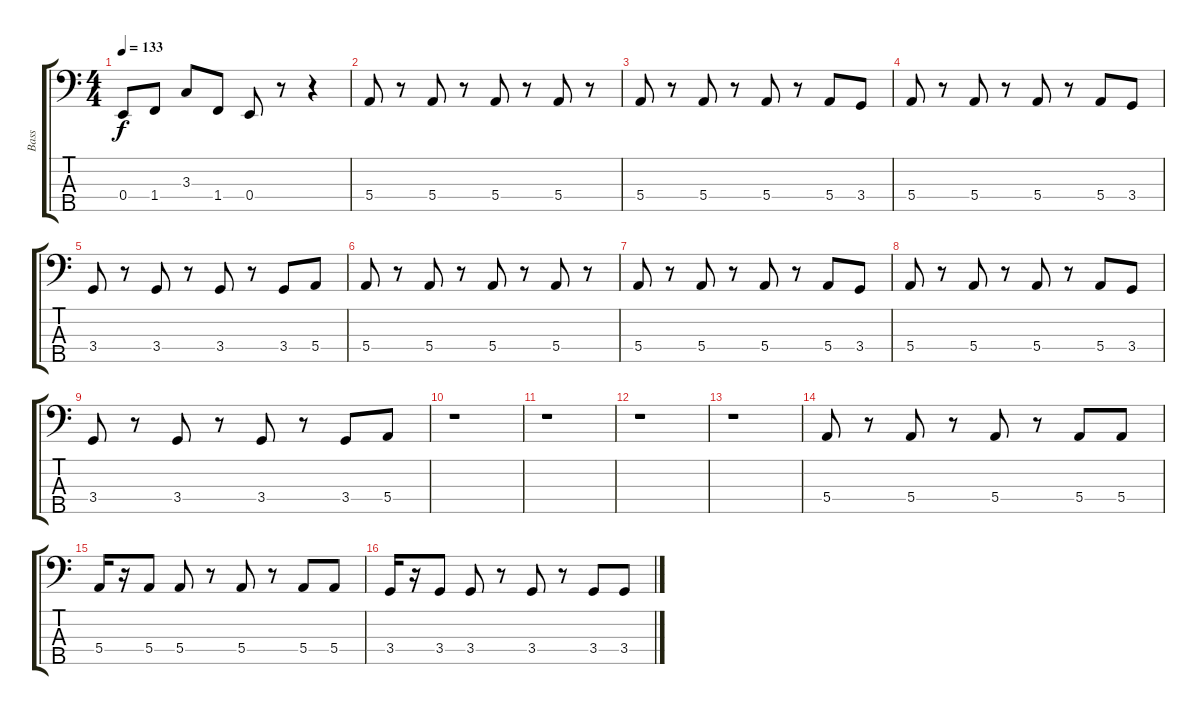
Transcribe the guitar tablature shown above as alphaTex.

\track ("Bass" "Bass") {instrument electricbassfinger}
\staff {score tabs}
\tuning (G2 D2 A1 E1 B0) {hide}
\ts (4 4)
\tempo 133
\clef f4
\ks c
0.4{t}.8{dy f} 1.4.8 3.3.8 1.4.8 0.4.8 r.8 r.4 |
5.4.8 r.8 5.4.8 r.8 5.4.8 r.8 5.4.8 r.8 |
5.4.8 r.8 5.4.8 r.8 5.4.8 r.8 5.4.8 3.4.8 |
5.4.8 r.8 5.4.8 r.8 5.4.8 r.8 5.4.8 3.4.8 |
3.4.8 r.8 3.4.8 r.8 3.4.8 r.8 3.4.8 5.4.8 |
5.4.8 r.8 5.4.8 r.8 5.4.8 r.8 5.4.8 r.8 |
5.4.8 r.8 5.4.8 r.8 5.4.8 r.8 5.4.8 3.4.8 |
5.4.8 r.8 5.4.8 r.8 5.4.8 r.8 5.4.8 3.4.8 |
3.4.8 r.8 3.4.8 r.8 3.4.8 r.8 3.4.8 5.4.8 |
r.1 |
r.1 |
r.1 |
r.1 |
5.4.8 r.8 5.4.8 r.8 5.4.8 r.8 5.4.8 5.4.8 |
5.4.16 r.16 5.4.8 5.4.8 r.8 5.4.8 r.8 5.4.8 5.4.8 |
3.4.16 r.16 3.4.8 3.4.8 r.8 3.4.8 r.8 3.4.8 3.4.8
